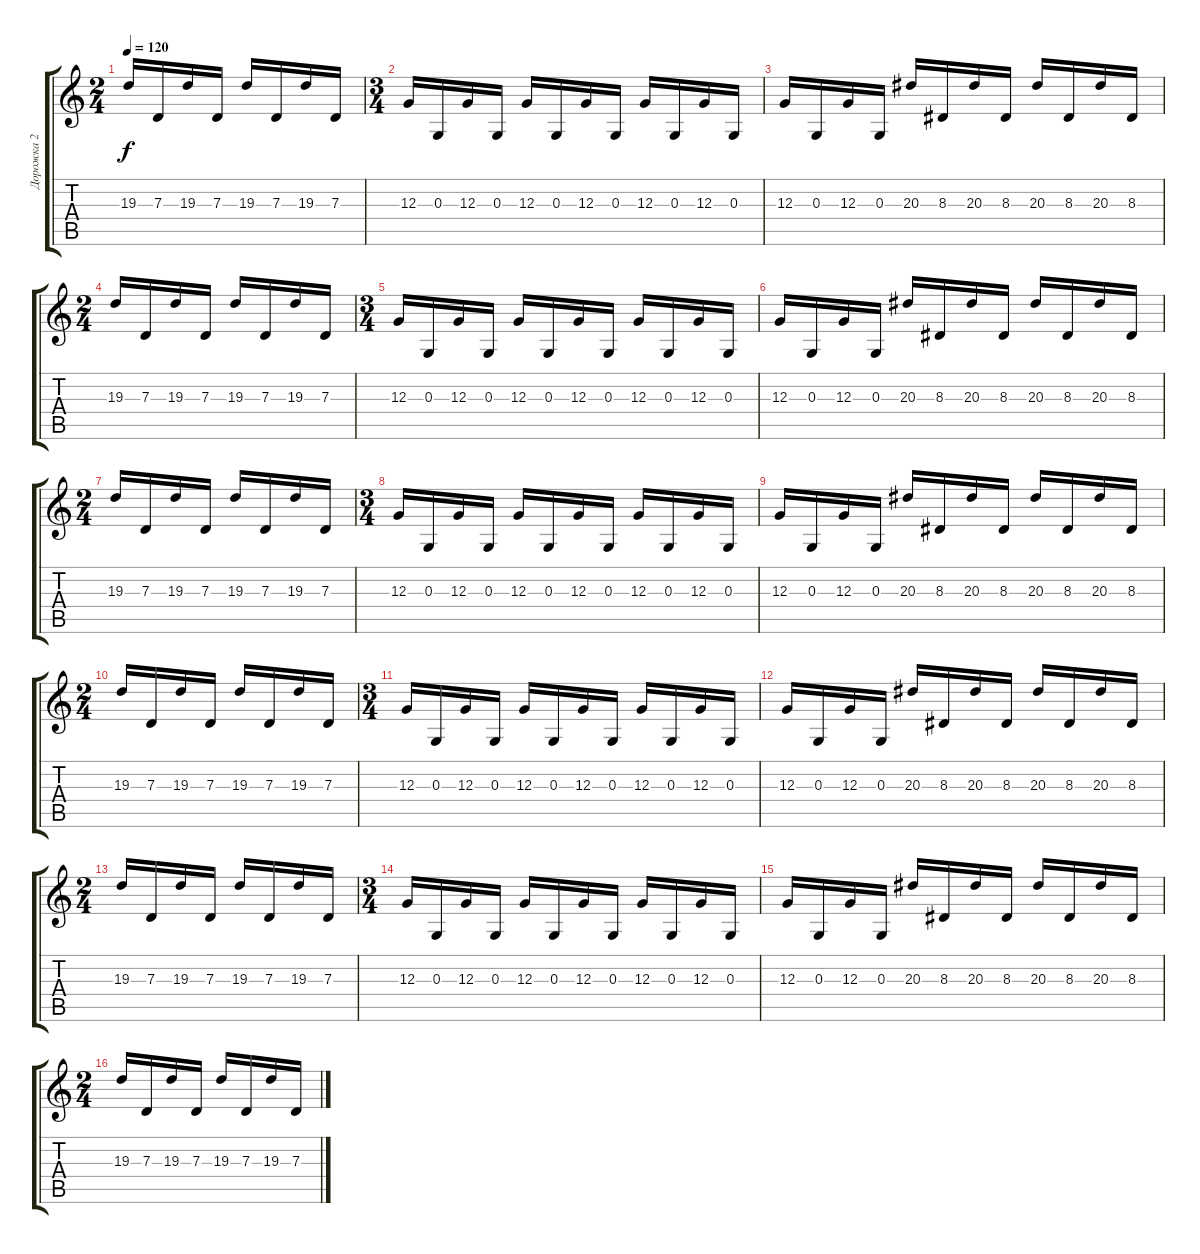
\track ("Дорожка 2" "Дорожка 2") {instrument drawbarorgan}
\staff {score tabs}
\tuning (E4 B3 G3 D3 A2 E2) {hide}
\ts (2 4)
\tempo 120
\clef g2
\ks c
19.3.16{dy f} 7.3.16 19.3.16 7.3.16 19.3.16 7.3.16 19.3.16 7.3.16 |
\ts (3 4)
12.3.16 0.3.16 12.3.16 0.3.16 12.3.16 0.3.16 12.3.16 0.3.16 12.3.16 0.3.16 12.3.16 0.3.16 |
12.3.16 0.3.16 12.3.16 0.3.16 20.3.16 8.3.16 20.3.16 8.3.16 20.3.16 8.3.16 20.3.16 8.3.16 |
\ts (2 4)
19.3.16 7.3.16 19.3.16 7.3.16 19.3.16 7.3.16 19.3.16 7.3.16 |
\ts (3 4)
12.3.16 0.3.16 12.3.16 0.3.16 12.3.16 0.3.16 12.3.16 0.3.16 12.3.16 0.3.16 12.3.16 0.3.16 |
12.3.16 0.3.16 12.3.16 0.3.16 20.3.16 8.3.16 20.3.16 8.3.16 20.3.16 8.3.16 20.3.16 8.3.16 |
\ts (2 4)
19.3.16 7.3.16 19.3.16 7.3.16 19.3.16 7.3.16 19.3.16 7.3.16 |
\ts (3 4)
12.3.16 0.3.16 12.3.16 0.3.16 12.3.16 0.3.16 12.3.16 0.3.16 12.3.16 0.3.16 12.3.16 0.3.16 |
12.3.16 0.3.16 12.3.16 0.3.16 20.3.16 8.3.16 20.3.16 8.3.16 20.3.16 8.3.16 20.3.16 8.3.16 |
\ts (2 4)
19.3.16 7.3.16 19.3.16 7.3.16 19.3.16 7.3.16 19.3.16 7.3.16 |
\ts (3 4)
12.3.16 0.3.16 12.3.16 0.3.16 12.3.16 0.3.16 12.3.16 0.3.16 12.3.16 0.3.16 12.3.16 0.3.16 |
12.3.16 0.3.16 12.3.16 0.3.16 20.3.16 8.3.16 20.3.16 8.3.16 20.3.16 8.3.16 20.3.16 8.3.16 |
\ts (2 4)
19.3.16 7.3.16 19.3.16 7.3.16 19.3.16 7.3.16 19.3.16 7.3.16 |
\ts (3 4)
12.3.16 0.3.16 12.3.16 0.3.16 12.3.16 0.3.16 12.3.16 0.3.16 12.3.16 0.3.16 12.3.16 0.3.16 |
12.3.16 0.3.16 12.3.16 0.3.16 20.3.16 8.3.16 20.3.16 8.3.16 20.3.16 8.3.16 20.3.16 8.3.16 |
\ts (2 4)
19.3.16 7.3.16 19.3.16 7.3.16 19.3.16 7.3.16 19.3.16 7.3.16
